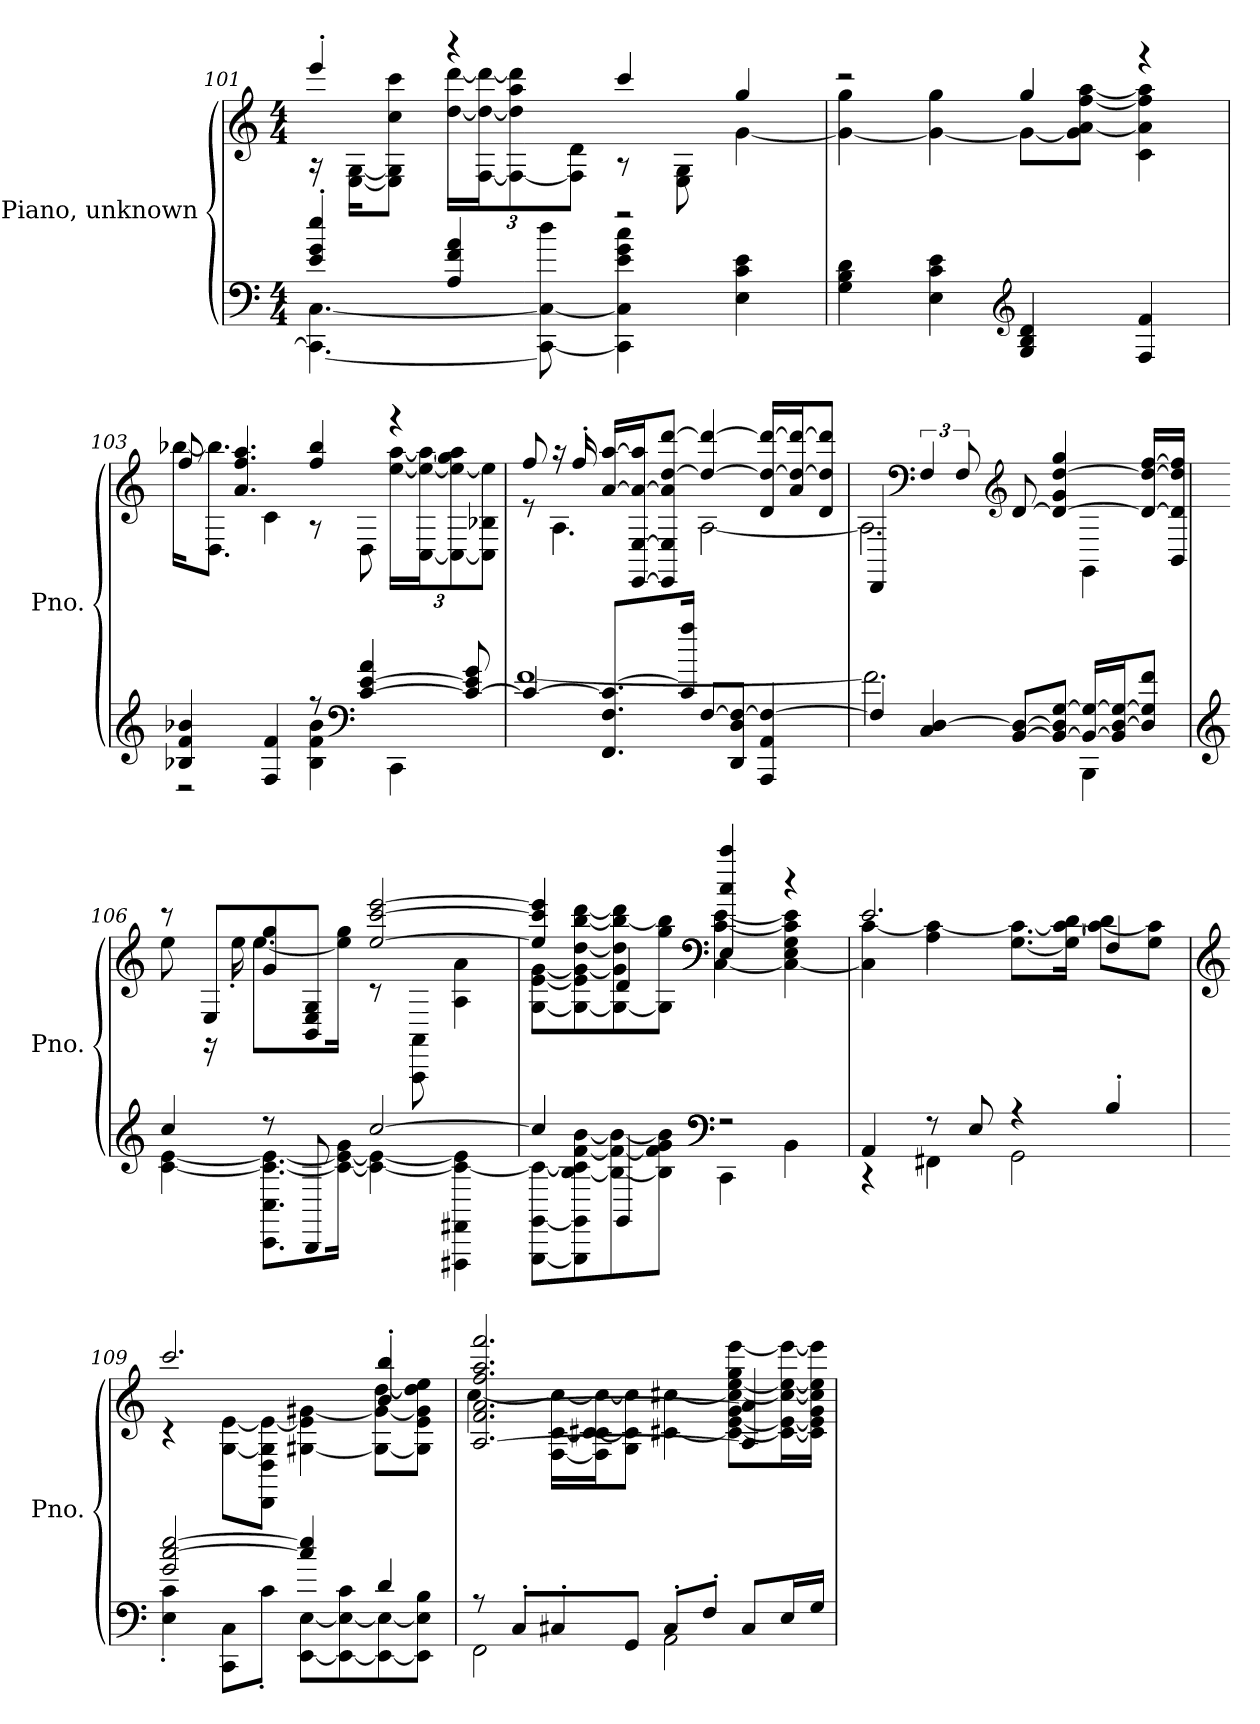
**kern	**kern
*part1	*part1
*staff2	*staff1
*I"Piano, unknown	*
*I'Pno.	*
*clefF4	*clefG2
*k[]	*k[]
*M4/4	*M4/4
=101	=101
*^	*^
4e/' 4g/' 4ee/'	4.CC\_ [4.C\	4eee'/	16r
.	.	.	[16E\ [16G\KL
.	.	.	8E\] 8G\] 8cc\ 8ccc\J
*	*	*	*Xbrackettup
4A/ 4f/ 4a/	.	4r	[24dd\ [24ddd\LL
.	.	.	[24F\ 24dd\_ 24ddd\_J
.	.	.	12F\_ 12dd\] 12aa\ 12ddd\]
.	8CC\_ 8C\_ 8dd\	.	.
.	.	.	12F\] 12d\J
2r	4CC\] 4C\] 4e\ 4g\ 4cc\	4ccc/	8r
.	.	.	8E\ 8G\
.	4E\ 4c\ 4e\	4gg/	[4g\
*v	*v	*	*
=102	=102	=102
4G\ 4B\ 4d\	2r	4g\_ 4gg\
4E\ 4c\ 4e\	.	4g\_ 4gg\
*clefG2	*	*
4G/ 4B/ 4d/	4gg/	8g\L_
.	.	8g\] [8a\ [8ff\ [8aa\J
4F/ 4f/	4r	4c\ 4a\] 4ff\] 4aa\]
!!LO:LB:g=z	!!
=103	=103	=103
*^	*	*
4B-X/ 4f/ 4b-X/	2r	8ff/	[16bb-X\KL
.	.	.	8.D\ 8.bb-\]J
.	.	4.a/ 4.ff/ 4.aa/	.
4F/ 4f/	.	.	4c\
8r	4B-\ 4f\ 4b-\	4ff/ 4bb-/	8r
*clefF4	*	*	*
[4c/ [4e/ 4a/	.	.	8D\
.	4CC\	4r	[24ee\ [24aa\LL
.	.	.	[24C\ 24ee\_ 24aa\_J
.	.	.	12C\_ 12ee\_ 12gg\ 12aa\]
8c/_ 8e/] 8g/	.	.	.
.	.	.	12C\] 12B-X\ 12ee\]J
=104	=104	=104	=104
4c/_	[1f	8ff/	8r
.	.	16r	4.A\
.	.	16ff'/	.
8.FF/ 8.F/ 8.c/_L	.	[16a/ [16aa/LL	.
.	.	[16EE/ [16E/ 16a/_ 16aa/]J	.
.	.	8EE/] 8E/] 8a/] [8dd/ [8ddd/J	.
16c/] 16aa/Jk	.	.	.
[8F/L	.	4dd/_ 4ddd/_	[2A\
8DD/ 8D/ 8F/_J	.	.	.
4AAA/ 4AA/ 4F/_	.	16d/ 16dd/_ 16ddd/_LL	.
.	.	16a/ 16dd/_ 16ddd/_J	.
.	.	8d/ 8dd/] 8ddd/]J	.
!!LO:LB:g=z	!!
=105	=105	=105	=105
4F/]	2.f\]	4DD/	2.A\]
*	*	*clefF4	*
*	*	*brackettup	*
4C/ [4D/	.	6F/	.
.	.	12F/	.
*	*	*clefG2	*
[8BB/ 8D/_L	.	[8d/	.
8BB/_ 8D/] [8G/J	.	4d/_ 4g/ [4dd/ 4gg/	.
16BB/_ 16G/_LL	4BBB\	.	4GG\
16BB/] [16D/ 16G/_J	.	.	.
8D/] 8G/] 8f/J	.	16d/_ 16dd/_ [16ff/LL	.
.	.	16BB/ 16d/] 16dd/] 16ff/]JJ	.
=106	=106	=106	=106
*clefG2	*	*	*
4cc/	[4c\ [4e\	8r	8ee\
.	.	8E/L	16r
.	.	.	16ee'\
8r	8.CC\ 8.C\ 8.c\_ 8.e\_L	8g/ 8gg/	[8.ee\L
8BBB/	.	8BB/ 8E/ 8G/J	.
.	16c\_ 16e\_ 16g\Jk	.	16ee\] 16gg\Jk
[2cc/	4c\_ 4e\_	[2ee/ [2ccc/ [2eee/	8r
.	.	.	8AAA\ 8AA\
.	4FFF#X\ 4FF#X\ 4c\_ 4e\]	.	4A\ 4a\
=107	=107	=107	=107
4cc/]	[8GGG\ [8GG\ 8c\_L	4ee/] 4ccc/] 4eee/]	[8G\ [8e\ [8g\L
.	8GGG\] 8GG\] [8B\ 8c\] [8f\ [8b\	.	8G\_ 8e\] 8g\_ [8dd\ [8bb\ [8ddd\
4GG/	8B\_ 8f\_ 8b\_	4d/	8G\_ 8g\] 8dd\] 8bb\_ 8ddd\]
.	8B\] 8f\] 8g\ 8b\]J	.	8G\] 8gg\ 8bb\]J
*clefF4	*	*clefF4	*
2r	4CC\	4E/ 4cc/ 4ccc/	[4C\ [4c\ [4e\
.	4BB\	4r	4C\_ 4E\ 4G\ 4c\] 4e\]
!!LO:LB:g=z	!!
=108	=108	=108	=108
4AA/	4r	2.e/	4C\] [4c\
8r	4FF#X\	.	4A\ 4c\_
8E/	.	.	.
4r	2GG\	.	[8.G\ 8.c\_L
.	.	.	16G\] 16c\_ [16d\Jk
4B'/	.	4F/	8c\_ 8d\]L
.	.	.	8G\ 8c\]J
=109	=109	=109	=109
*	*	*clefG2	*
2g/ [2cc/ [2ee/	4E\' 4c\'	2.ccc/	4r
.	8CC\ 8C\L	.	[8G\ [8e\L
.	8c'\J	.	8DD\ 8D\ 8G\] 8e\_J
4cc/] 4ee/]	[8EE\ [8E\L	.	[4G#X\ 4e\] [4g#X\
.	8EE\_ 8E\_ 8c\	.	.
4d/	8EE\_ 8E\_	4b/' 4bb/'	8G#\_ 8g#\_ [8dd\L
.	8EE\] 8E\] 8B\J	.	8G#\] 8e\ 8g#\] 8dd\] 8ee\J
=110	=110	=110	=110
8r	2FF\	[2.A/ 2.f/ [2.a/ 2.ff/ 2.aa/ 2.fff/	[4cc\
8C'/L	.	.	.
8C#X'/	.	.	[16F\ [16c\ 16cc\_LL
.	.	.	16F\] 16c\_ 16c#X\ 16cc\_J
8GG/J	.	.	8G\ 8c\] 8cc\]J
8C#'/L	2AA\	.	[4c#X\ [4cc#X\
8F'/J	.	.	.
8C#/L	.	4A/] 4a/]	8c#\_ [8e\ 8g\ 8cc#\_ [8ee\ 8gg\ [8eee\L
16E/L	.	.	16c#\_ 16e\_ 16cc#\_ 16ee\_ 16eee\_L
16G/JJ	.	.	16c#\] 16e\] 16g\ 16cc#\] 16ee\] 16eee\]JJ
*v	*v	*	*
*	*v	*v
=	=
*-	*-
